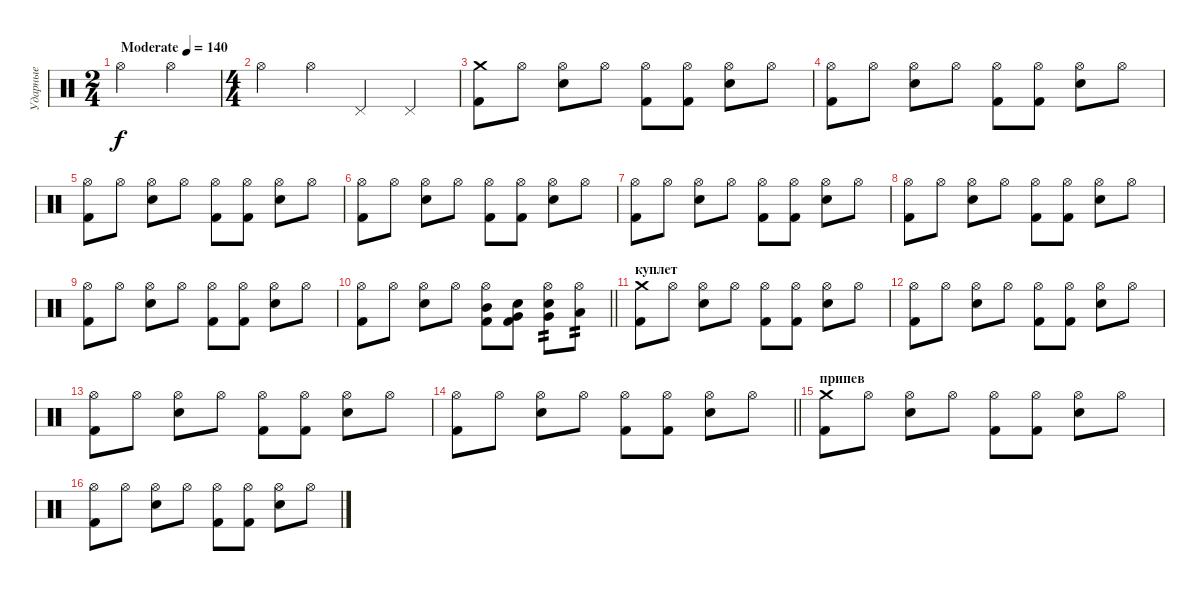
\track ("Ударные" "Ударные") {instrument percussion}
\staff {score}
\articulation defaults
\ts (2 4)
\tempo (140 "Moderate")
\clef neutral
\ks c "Hi-Hat (open)".4{dy f} "Hi-Hat (open)".4
|
\ts (4 4)
"Hi-Hat (open)".4 "Hi-Hat (open)".4 "Pedal Hi-Hat (hit)".4 "Pedal Hi-Hat (hit)".4 |
("Crash medium (hit)" "Kick (hit) 2").8 "Hi-Hat (open)".8 ("Hi-Hat (open)" "Electric Snare (hit)").8 "Hi-Hat (open)".8 ("Hi-Hat (open)" "Kick (hit) 2").8 ("Hi-Hat (open)" "Kick (hit) 2").8 ("Hi-Hat (open)" "Electric Snare (hit)").8 "Hi-Hat (open)".8 |
("Hi-Hat (open)" "Kick (hit) 2").8 "Hi-Hat (open)".8 ("Hi-Hat (open)" "Electric Snare (hit)").8 "Hi-Hat (open)".8 ("Hi-Hat (open)" "Kick (hit) 2").8 ("Hi-Hat (open)" "Kick (hit) 2").8 ("Hi-Hat (open)" "Electric Snare (hit)").8 "Hi-Hat (open)".8 |
("Hi-Hat (open)" "Kick (hit) 2").8 "Hi-Hat (open)".8 ("Hi-Hat (open)" "Electric Snare (hit)").8 "Hi-Hat (open)".8 ("Hi-Hat (open)" "Kick (hit) 2").8 ("Hi-Hat (open)" "Kick (hit) 2").8 ("Hi-Hat (open)" "Electric Snare (hit)").8 "Hi-Hat (open)".8 |
("Hi-Hat (open)" "Kick (hit) 2").8 "Hi-Hat (open)".8 ("Hi-Hat (open)" "Electric Snare (hit)").8 "Hi-Hat (open)".8 ("Hi-Hat (open)" "Kick (hit) 2").8 ("Hi-Hat (open)" "Kick (hit) 2").8 ("Hi-Hat (open)" "Electric Snare (hit)").8 "Hi-Hat (open)".8 |
("Hi-Hat (open)" "Kick (hit) 2").8 "Hi-Hat (open)".8 ("Hi-Hat (open)" "Electric Snare (hit)").8 "Hi-Hat (open)".8 ("Hi-Hat (open)" "Kick (hit) 2").8 ("Hi-Hat (open)" "Kick (hit) 2").8 ("Hi-Hat (open)" "Electric Snare (hit)").8 "Hi-Hat (open)".8 |
("Hi-Hat (open)" "Kick (hit) 2").8 "Hi-Hat (open)".8 ("Hi-Hat (open)" "Electric Snare (hit)").8 "Hi-Hat (open)".8 ("Hi-Hat (open)" "Kick (hit) 2").8 ("Hi-Hat (open)" "Kick (hit) 2").8 ("Hi-Hat (open)" "Electric Snare (hit)").8 "Hi-Hat (open)".8 |
("Hi-Hat (open)" "Kick (hit) 2").8 "Hi-Hat (open)".8 ("Hi-Hat (open)" "Electric Snare (hit)").8 "Hi-Hat (open)".8 ("Hi-Hat (open)" "Kick (hit) 2").8 ("Hi-Hat (open)" "Kick (hit) 2").8 ("Hi-Hat (open)" "Electric Snare (hit)").8 "Hi-Hat (open)".8 |
\barLineRight lightlight
("Hi-Hat (open)" "Kick (hit) 2").8 "Hi-Hat (open)".8 ("Hi-Hat (open)" "Electric Snare (hit)").8 "Hi-Hat (open)".8 ("Mid Tom (hit)" "Hi-Hat (open)" "Kick (hit) 2").8 ("Very Low Tom (hit)" "Electric Snare (hit)" "Kick (hit) 2").8 ("Very Low Tom (hit)" "Hi-Hat (open)" "Electric Snare (hit)").8{tp 2} ("Low Floor Tom (hit)" "Hi-Hat (open)").8{tp 2} |
\section ("" "куплет")
("Crash medium (hit)" "Kick (hit) 2").8 "Hi-Hat (open)".8 ("Hi-Hat (open)" "Electric Snare (hit)").8 "Hi-Hat (open)".8 ("Hi-Hat (open)" "Kick (hit) 2").8 ("Hi-Hat (open)" "Kick (hit) 2").8 ("Hi-Hat (open)" "Electric Snare (hit)").8 "Hi-Hat (open)".8 |
("Hi-Hat (open)" "Kick (hit) 2").8 "Hi-Hat (open)".8 ("Hi-Hat (open)" "Electric Snare (hit)").8 "Hi-Hat (open)".8 ("Hi-Hat (open)" "Kick (hit) 2").8 ("Hi-Hat (open)" "Kick (hit) 2").8 ("Hi-Hat (open)" "Electric Snare (hit)").8 "Hi-Hat (open)".8 |
("Hi-Hat (open)" "Kick (hit) 2").8 "Hi-Hat (open)".8 ("Hi-Hat (open)" "Electric Snare (hit)").8 "Hi-Hat (open)".8 ("Hi-Hat (open)" "Kick (hit) 2").8 ("Hi-Hat (open)" "Kick (hit) 2").8 ("Hi-Hat (open)" "Electric Snare (hit)").8 "Hi-Hat (open)".8 |
\barLineRight lightlight
("Hi-Hat (open)" "Kick (hit) 2").8 "Hi-Hat (open)".8 ("Hi-Hat (open)" "Electric Snare (hit)").8 "Hi-Hat (open)".8 ("Hi-Hat (open)" "Kick (hit) 2").8 ("Hi-Hat (open)" "Kick (hit) 2").8 ("Hi-Hat (open)" "Electric Snare (hit)").8 "Hi-Hat (open)".8 |
\section ("" "припев")
("Crash medium (hit)" "Kick (hit) 2").8 "Hi-Hat (open)".8 ("Hi-Hat (open)" "Electric Snare (hit)").8 "Hi-Hat (open)".8 ("Hi-Hat (open)" "Kick (hit) 2").8 ("Hi-Hat (open)" "Kick (hit) 2").8 ("Hi-Hat (open)" "Electric Snare (hit)").8 "Hi-Hat (open)".8 |
("Hi-Hat (open)" "Kick (hit) 2").8 "Hi-Hat (open)".8 ("Hi-Hat (open)" "Electric Snare (hit)").8 "Hi-Hat (open)".8 ("Hi-Hat (open)" "Kick (hit) 2").8 ("Hi-Hat (open)" "Kick (hit) 2").8 ("Hi-Hat (open)" "Electric Snare (hit)").8 "Hi-Hat (open)".8
